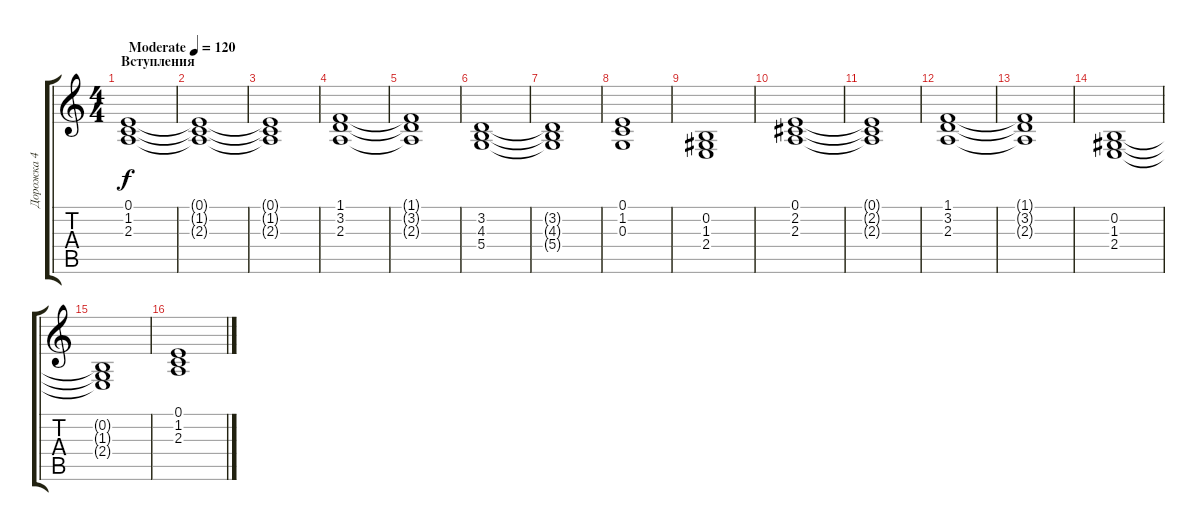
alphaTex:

\track ("Дорожка 4" "Дорожка 4") {instrument stringensemble1}
\staff {score tabs}
\tuning (E4 B3 G3 D3 A2 E2) {hide}
\ts (4 4)
\section ("" "Вступления")
\tempo (120 "Moderate")
\clef g2
\ks c
(0.1 1.2 2.3).1{dy f instrument stringensemble1} |
(0.1{t} 1.2{t} 2.3{t}).1 |
(0.1{t} 1.2{t} 2.3{t}).1 |
(1.1 3.2 2.3).1 |
(1.1{t} 3.2{t} 2.3{t}).1 |
(3.2 4.3 5.4).1 |
(3.2{t} 4.3{t} 5.4{t}).1 |
(0.1 1.2 0.3).1 |
(0.2 1.3 2.4).1 |
(0.1 2.2 2.3).1 |
(0.1{t} 2.2{t} 2.3{t}).1 |
(1.1 3.2 2.3).1 |
(1.1{t} 3.2{t} 2.3{t}).1 |
(0.2 1.3 2.4).1 |
(0.2{t} 1.3{t} 2.4{t}).1 |
(0.1 1.2 2.3).1
